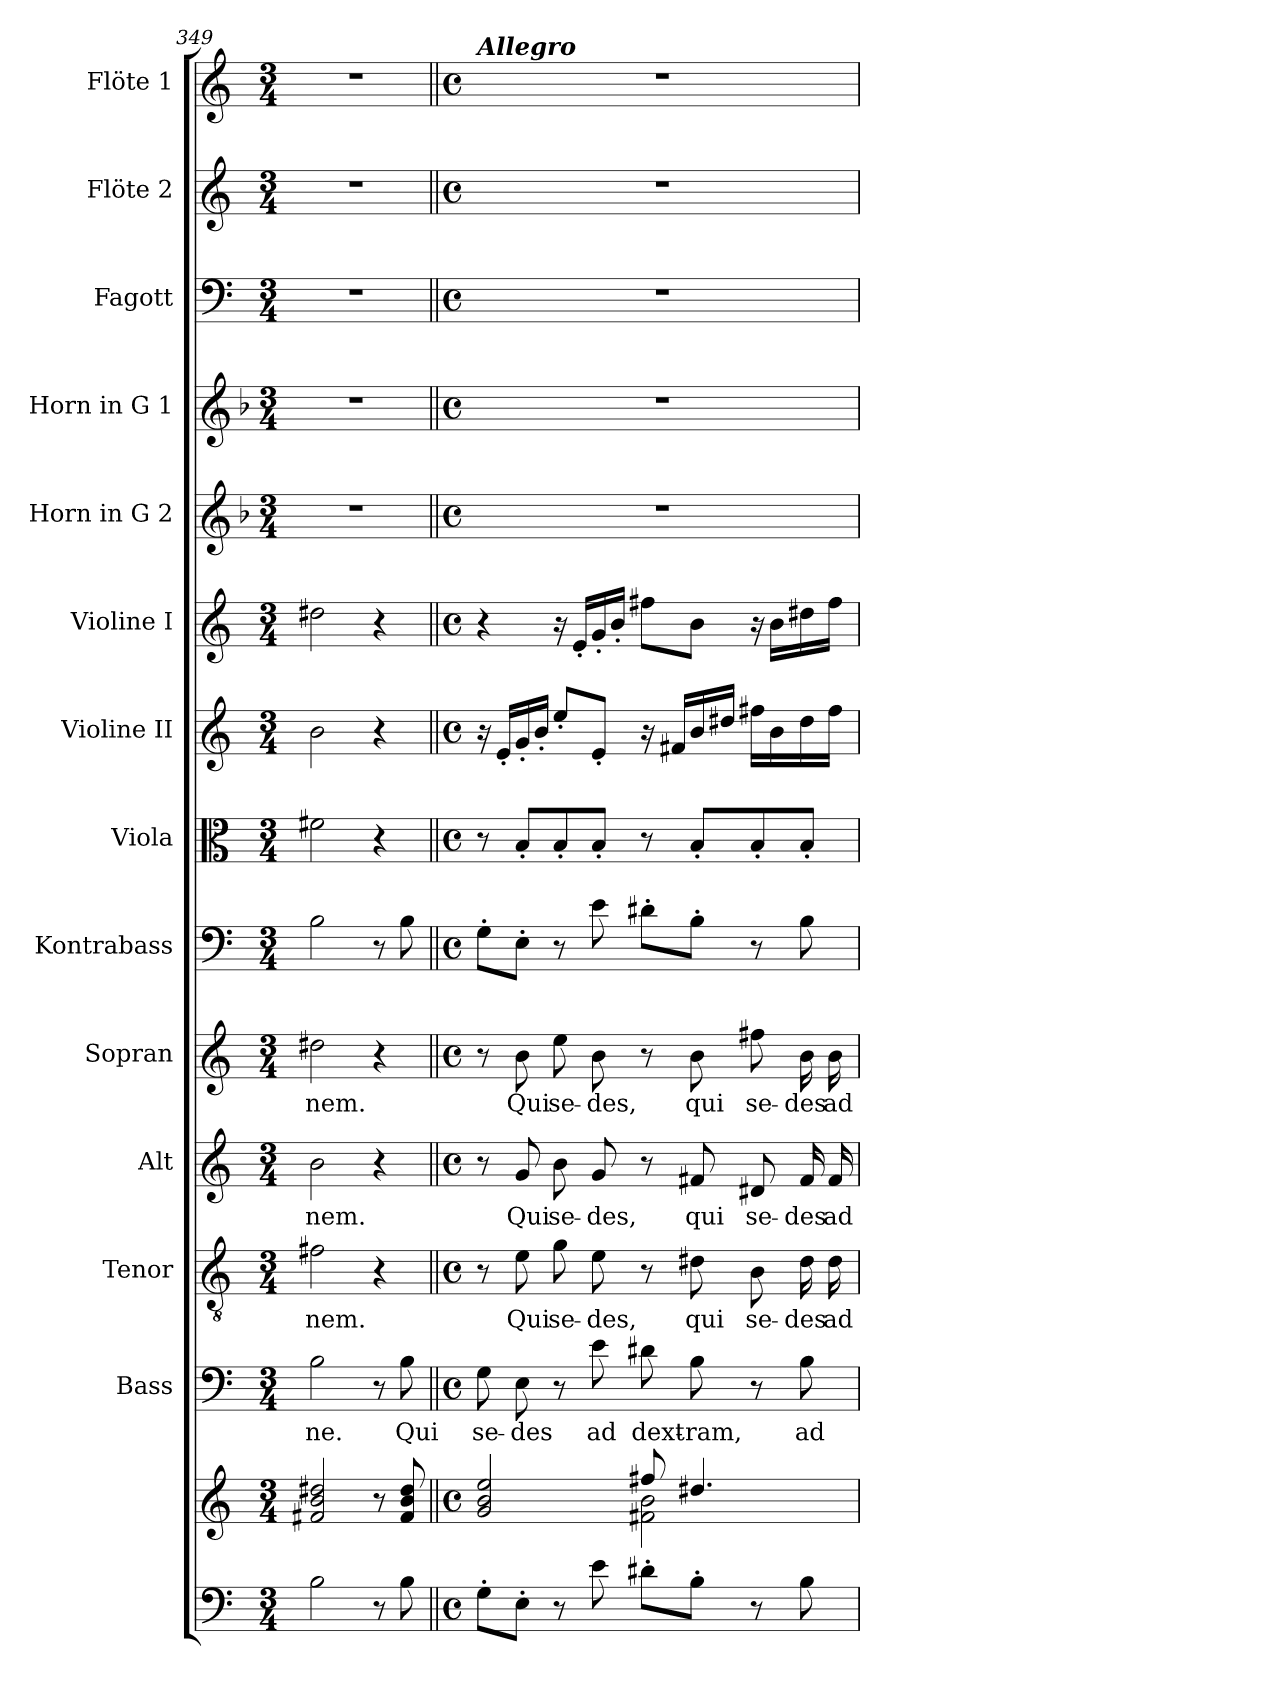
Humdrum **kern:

**kern	**kern	**kern	**text	**kern	**text	**kern	**text	**kern	**text	**kern	**kern	**kern	**kern	**kern	**kern	**kern	**kern	**kern
*part14	*part14	*part13	*part13	*part12	*part12	*part11	*part11	*part10	*part10	*part9	*part8	*part7	*part6	*part5	*part4	*part3	*part2	*part1
*staff15	*staff14	*staff13	*staff13	*staff12	*staff12	*staff11	*staff11	*staff10	*staff10	*staff9	*staff8	*staff7	*staff6	*staff5	*staff4	*staff3	*staff2	*staff1
*	*	*I"Bass	*	*I"Tenor	*	*I"Alt	*	*I"Sopran	*	*I"Kontrabass	*I"Viola	*I"Violine II	*I"Violine I	*I"Horn in G 2	*I"Horn in G 1	*I"Fagott	*I"Flöte 2	*I"Flöte 1
*	*	*I'B.	*	*I'T.	*	*I'A.	*	*I'S.	*	*I'Kb.	*I'Vla.	*I'Vl. II	*I'Vl. I	*	*	*I'Fg.	*I'Fl. 2	*I'Fl. 1
*clefF4	*clefG2	*clefF4	*	*clefGv2	*	*clefG2	*	*clefG2	*	*clefF4	*clefC3	*clefG2	*clefG2	*clefG2	*clefG2	*clefF4	*clefG2	*clefG2
*	*	*	*	*	*	*	*	*	*	*ITrd7c12	*	*	*	*ITrd3c5	*ITrd3c5	*	*	*
*k[]	*k[]	*k[]	*	*k[]	*	*k[]	*	*k[]	*	*k[]	*k[]	*k[]	*k[]	*k[]	*k[]	*k[]	*k[]	*k[]
*C:	*C:	*C:	*	*C:	*	*C:	*	*C:	*	*C:	*C:	*C:	*C:	*C:	*C:	*C:	*C:	*C:
*M3/4	*M3/4	*M3/4	*	*M3/4	*	*M3/4	*	*M3/4	*	*M3/4	*M3/4	*M3/4	*M3/4	*M3/4	*M3/4	*M3/4	*M3/4	*M3/4
=349	=349	=349	=349	=349	=349	=349	=349	=349	=349	=349	=349	=349	=349	=349	=349	=349	=349	=349
!	!	!	!LO:LY:b	!	!LO:LY:b	!	!LO:LY:b	!	!LO:LY:b	!	!	!	!	!	!	!	!	!
2B\	2f#X/ 2b/ 2dd#X/	2B\	-ne.	2f#X\	-nem.	2b\	-nem.	2dd#X\	-nem.	2BB\	2f#X\	2b\	2dd#X\	2.r	2.r	2.r	2.r	2.r
8r	8r	8r	.	4r	.	4r	.	4r	.	8r	4r	4r	4r	.	.	.	.	.
!	!	!	!LO:LY:b	!	!	!	!	!	!	!	!	!	!	!	!	!	!	!
8B\	8f#/ 8b/ 8dd#/	8B\	Qui	.	.	.	.	.	.	8BB\	.	.	.	.	.	.	.	.
!!LO:PB:g=z
=350||	=350||	=350||	=350||	=350||	=350||	=350||	=350||	=350||	=350||	=350||	=350||	=350||	=350||	=350||	=350||	=350||	=350||	=350||
*M4/4	*M4/4	*M4/4	*	*M4/4	*	*M4/4	*	*M4/4	*	*M4/4	*M4/4	*M4/4	*M4/4	*M4/4	*M4/4	*M4/4	*M4/4	*M4/4
*met(c)	*met(c)	*met(c)	*	*met(c)	*	*met(c)	*	*met(c)	*	*met(c)	*met(c)	*met(c)	*met(c)	*met(c)	*met(c)	*met(c)	*met(c)	*met(c)
*	*^	*	*	*	*	*	*	*	*	*	*	*	*	*	*	*	*	*
!	!	!	!	!	!	!	!	!	!	!	!	!	!	!	!	!	!	!	!LO:TX:a:Bi:t=Allegro
!	!	!	!	!LO:LY:b	!	!	!	!	!	!	!	!	!	!	!	!	!	!	!
8G'>\L	2g/ 2b/ 2ee/	2ryy	8G\	se-	8r	.	8r	.	8r	.	8GG'>\L	8r	16r	4r	1r	1r	1r	1r	1r
.	.	.	.	.	.	.	.	.	.	.	.	.	16e'</LL	.	.	.	.	.	.
!	!	!	!	!LO:LY:b	!	!LO:LY:b	!	!LO:LY:b	!	!LO:LY:b	!	!	!	!	!	!	!	!	!
8E'>\J	.	.	8E\	-des	8e\	Qui	8g/	Qui	8b\	Qui	8EE'>\J	8B'</L	16g'</	.	.	.	.	.	.
.	.	.	.	.	.	.	.	.	.	.	.	.	16b'</JJ	.	.	.	.	.	.
!	!	!	!	!	!	!LO:LY:b	!	!LO:LY:b	!	!LO:LY:b	!	!	!	!	!	!	!	!	!
8r	.	.	8r	.	8g\	se-	8b\	se-	8ee\	se-	8r	8B'</	8ee'</L	16r	.	.	.	.	.
.	.	.	.	.	.	.	.	.	.	.	.	.	.	16e'</LL	.	.	.	.	.
!	!	!	!	!LO:LY:b	!	!LO:LY:b	!	!LO:LY:b	!	!LO:LY:b	!	!	!	!	!	!	!	!	!
8e\	.	.	8e\	ad	8e\	-des,	8g/	-des,	8b\	-des,	8E\	8B'</J	8e'</J	16g'</	.	.	.	.	.
.	.	.	.	.	.	.	.	.	.	.	.	.	.	16b'</JJ	.	.	.	.	.
!	!	!	!	!LO:LY:b	!	!	!	!	!	!	!	!	!	!	!	!	!	!	!
8d#X'>\L	8ff#X/	2f#X\ 2b\	8d#X\	dext-	8r	.	8r	.	8r	.	8D#X'>\L	8r	16r	8ff#X\L	.	.	.	.	.
.	.	.	.	.	.	.	.	.	.	.	.	.	16f#X/LL	.	.	.	.	.	.
!	!	!	!	!LO:LY:b	!	!LO:LY:b	!	!LO:LY:b	!	!LO:LY:b	!	!	!	!	!	!	!	!	!
8B'>\J	4.dd#X/	.	8B\	-ram,	8d#X\	qui	8f#X/	qui	8b\	qui	8BB'>\J	8B'</L	16b/	8b\J	.	.	.	.	.
.	.	.	.	.	.	.	.	.	.	.	.	.	16dd#X/JJ	.	.	.	.	.	.
!	!	!	!	!	!	!LO:LY:b	!	!LO:LY:b	!	!LO:LY:b	!	!	!	!	!	!	!	!	!
8r	.	.	8r	.	8B\	se-	8d#X/	se-	8ff#X\	se-	8r	8B'</	16ff#X\LL	16r	.	.	.	.	.
.	.	.	.	.	.	.	.	.	.	.	.	.	16b\	16b\LL	.	.	.	.	.
!	!	!	!	!LO:LY:b	!	!LO:LY:b	!	!LO:LY:b	!	!LO:LY:b	!	!	!	!	!	!	!	!	!
8B\	.	.	8B\	ad	16d#\	-des	16f#/	-des	16b\	-des	8BB\	8B'</J	16dd#\	16dd#X\	.	.	.	.	.
!	!	!	!	!	!	!LO:LY:b	!	!LO:LY:b	!	!LO:LY:b	!	!	!	!	!	!	!	!	!
.	.	.	.	.	16d#\	ad	16f#/	ad	16b\	ad	.	.	16ff#\JJ	16ff#\JJ	.	.	.	.	.
*	*v	*v	*	*	*	*	*	*	*	*	*	*	*	*	*	*	*	*	*
=	=	=	=	=	=	=	=	=	=	=	=	=	=	=	=	=	=	=
*-	*-	*-	*-	*-	*-	*-	*-	*-	*-	*-	*-	*-	*-	*-	*-	*-	*-	*-
